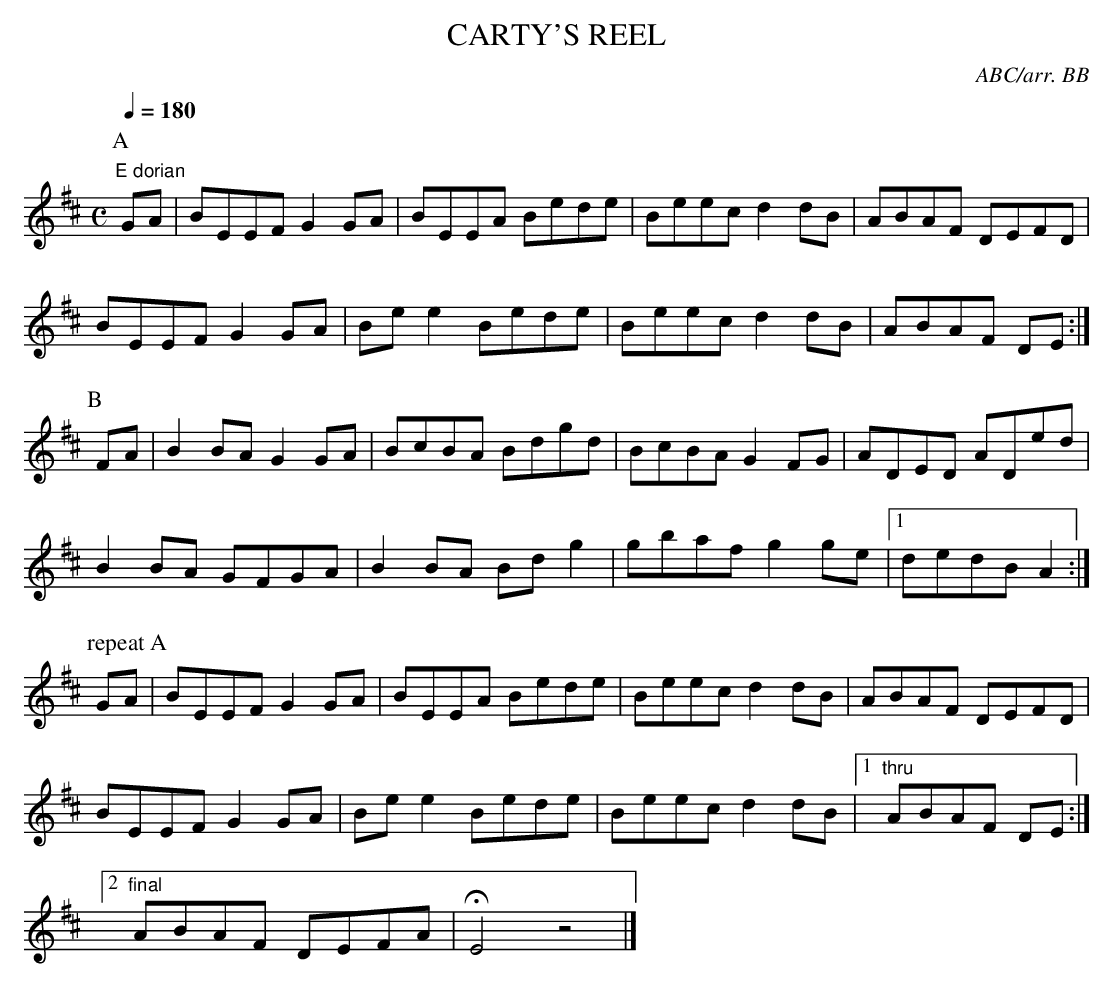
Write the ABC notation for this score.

X:1
T:CARTY'S REEL
C:ABC/arr. BB
L:1/8
M:C
Q:1/4=180
K:D
"E dorian"
P:A
GA|BEEF G2GA|BEEA Bede|Beec d2dB|ABAF DEFD|
BEEF G2GA|Bee2 Bede|Beec d2dB|ABAF DE:|
P:B
FA|B2BA G2GA|BcBA Bdgd|BcBA G2FG|ADED ADed|
B2BA GFGA|B2BA Bdg2|gbaf g2ge|1 dedB A2:|
P:repeat A
GA|BEEF G2GA|BEEA Bede|Beec d2dB|ABAF DEFD|
BEEF G2GA|Bee2 Bede|Beec d2dB|1 "thru" ABAF DE :|
[2 "final"ABAF DEFA|HE4z4|]
